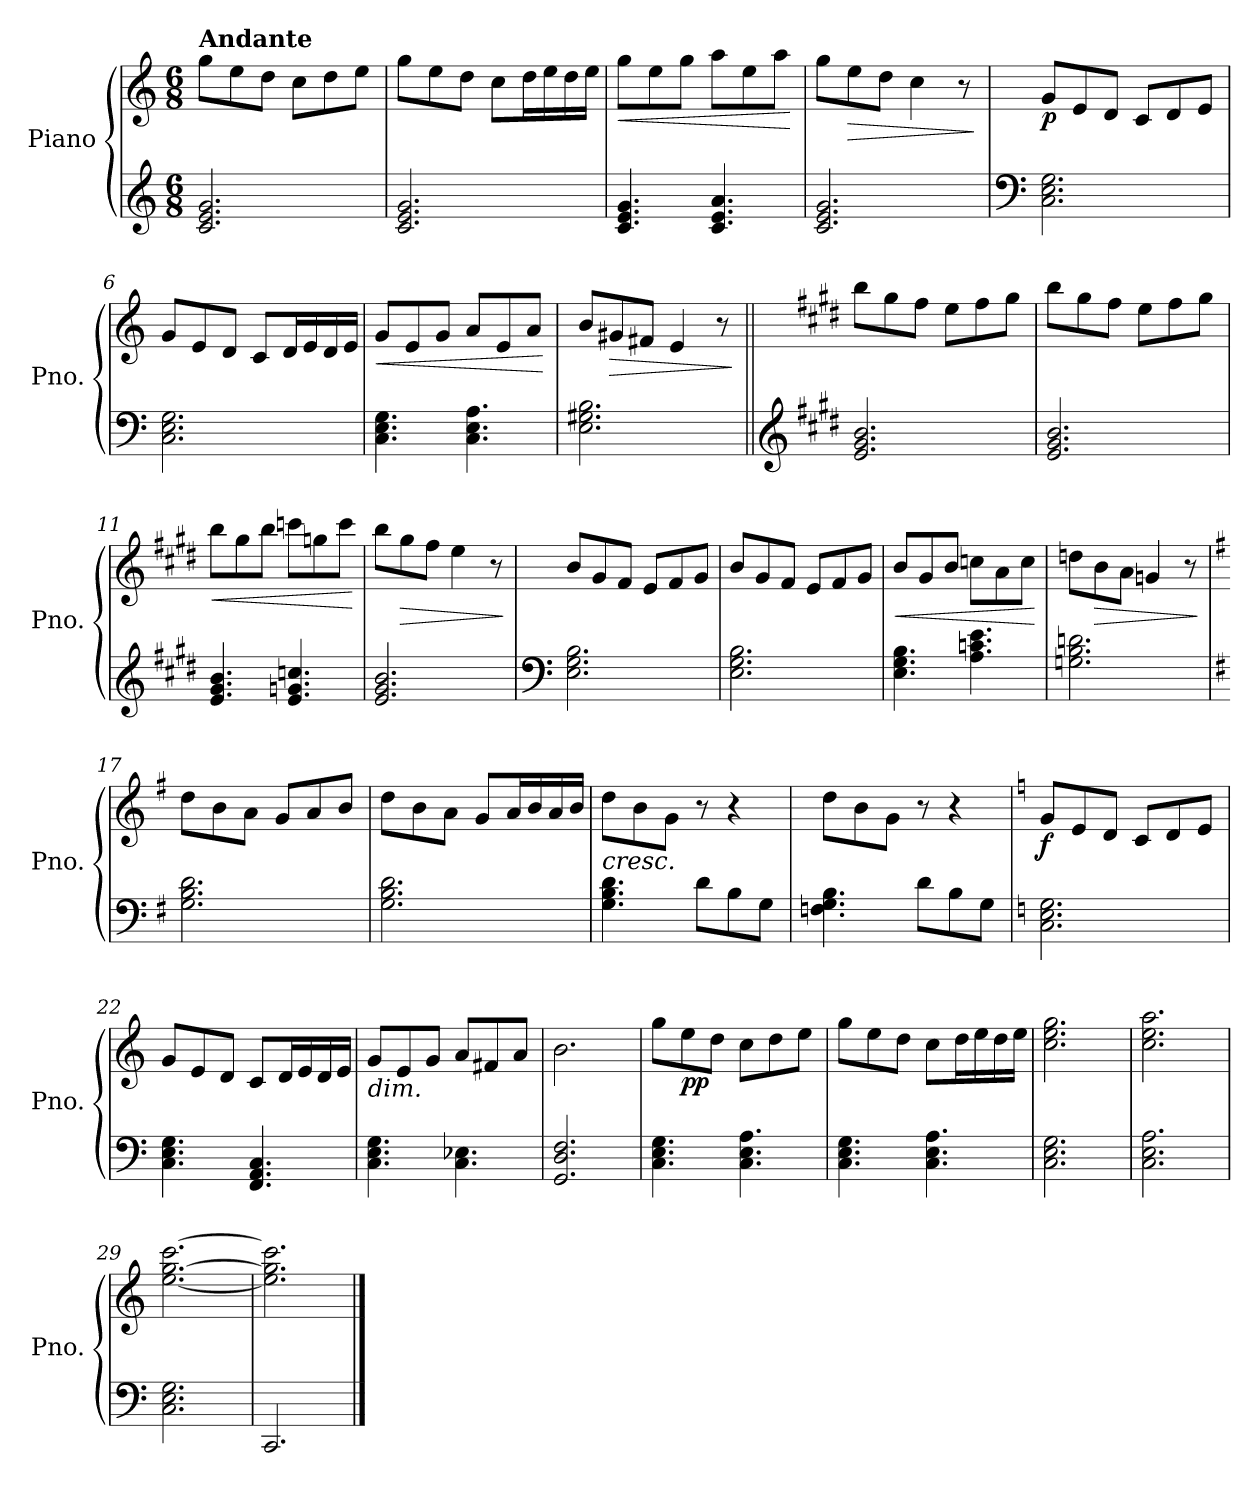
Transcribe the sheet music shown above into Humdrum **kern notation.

**kern	**kern	**dynam
*part1	*part1	*part1
*staff2	*staff1	*staff1/2
*I"Piano	*	*
*I'Pno.	*	*
*clefG2	*clefG2	*
*k[]	*k[]	*
*M6/8	*M6/8	*
=1	=1	=1
!	!LO:TX:a:B:t=Andante	!
2.c/ 2.e/ 2.g/	8gg\L	.
!	!	!LO:DY:b
.	8ee\	other-dynamics
.	8dd\J	.
.	8cc\L	.
.	8dd\	.
.	8ee\J	.
=2	=2	=2
2.c/ 2.e/ 2.g/	8gg\L	.
.	8ee\	.
.	8dd\J	.
.	8cc\L	.
.	16dd\L	.
.	16ee\	.
.	16dd\	.
.	16ee\JJ	.
=3	=3	=3
!	!	!LO:HP:b
4.c/ 4.e/ 4.g/	8gg\L	<
.	8ee\	.
.	8gg\J	.
4.c/ 4.e/ 4.a/	8aa\L	.
.	8ee\	.
.	8aa\J	.
.	.	[
=4	=4	=4
2.c/ 2.e/ 2.g/	8gg\L	.
!	!	!LO:HP:b
.	8ee\	>
.	8dd\J	.
.	4cc\	.
.	8r	.
.	.	]
=5	=5	=5
*clefF4	*	*
!	!	!LO:DY:b
2.C\ 2.E\ 2.G\	8g/L	p
.	8e/	.
.	8d/J	.
.	8c/L	.
.	8d/	.
.	8e/J	.
=6	=6	=6
2.C\ 2.E\ 2.G\	8g/L	.
.	8e/	.
.	8d/J	.
.	8c/L	.
.	16d/L	.
.	16e/	.
.	16d/	.
.	16e/JJ	.
!!LO:LB:g=z
=7	=7	=7
!	!	!LO:HP:b
4.C\ 4.E\ 4.G\	8g/L	<
.	8e/	.
.	8g/J	.
4.C\ 4.E\ 4.A\	8a/L	.
.	8e/	.
.	8a/J	.
.	.	[
=8	=8	=8
2.E\ 2.G#X\ 2.B\	8b/L	.
!	!	!LO:HP:b
.	8g#X/	>
.	8f#X/J	.
.	4e/	.
.	8r	.
.	.	]
=9||	=9||	=9||
*clefG2	*	*
*k[f#c#g#d#]	*k[f#c#g#d#]	*
2.e/ 2.g#/ 2.b/	8bb\L	.
.	8gg#\	.
.	8ff#\J	.
.	8ee\L	.
.	8ff#\	.
.	8gg#\J	.
=10	=10	=10
2.e/ 2.g#/ 2.b/	8bb\L	.
.	8gg#\	.
.	8ff#\J	.
.	8ee\L	.
.	8ff#\	.
.	8gg#\J	.
=11	=11	=11
!	!	!LO:HP:b
4.e/ 4.g#/ 4.b/	8bb\L	<
.	8gg#\	.
.	8bb\J	.
4.e/ 4.gn/ 4.ccn/	8cccn\L	.
.	8ggn\	.
.	8ccc\J	.
.	.	[
=12	=12	=12
2.e/ 2.g#/ 2.b/	8bb\L	.
!	!	!LO:HP:b
.	8gg#\	>
.	8ff#\J	.
.	4ee\	.
.	8r	.
.	.	]
!!LO:LB:g=z
=13	=13	=13
*clefF4	*	*
2.E\ 2.G#\ 2.B\	8b/L	.
.	8g#/	.
.	8f#/J	.
.	8e/L	.
.	8f#/	.
.	8g#/J	.
=14	=14	=14
2.E\ 2.G#\ 2.B\	8b/L	.
.	8g#/	.
.	8f#/J	.
.	8e/L	.
.	8f#/	.
.	8g#/J	.
=15	=15	=15
!	!	!LO:HP:b
4.E\ 4.G#\ 4.B\	8b/L	<
.	8g#/	.
.	8b/J	.
4.A\ 4.cn\ 4.e\	8ccn\L	.
.	8a\	.
.	8cc\J	.
.	.	[
=16	=16	=16
2.Gn\ 2.B\ 2.dn\	8ddn\L	.
!	!	!LO:HP:b
.	8b\	>
.	8a\J	.
.	4gn/	.
.	8r	.
.	.	]
=17	=17	=17
*k[f#]	*k[f#]	*
2.G\ 2.B\ 2.d\	8dd\L	.
.	8b\	.
.	8a\J	.
.	8g/L	.
.	8a/	.
.	8b/J	.
=18	=18	=18
2.G\ 2.B\ 2.d\	8dd\L	.
.	8b\	.
.	8a\J	.
.	8g/L	.
.	16a/L	.
.	16b/	.
.	16a/	.
.	16b/JJ	.
!!LO:LB:g=z
=19	=19	=19
!	!LO:TX:b:i:t=cresc.	!
4.G\ 4.B\ 4.d\	8dd\L	.
.	8b\	.
.	8g\J	.
8d\L	8r	.
8B\	4r	.
8G\J	.	.
=20	=20	=20
4.Fn\ 4.G\ 4.B\	8dd\L	.
.	8b\	.
.	8g\J	.
8d\L	8r	.
8B\	4r	.
8G\J	.	.
=21	=21	=21
*k[]	*k[]	*
!	!	!LO:DY:b
2.C\ 2.E\ 2.G\	8g/L	f
.	8e/	.
.	8d/J	.
.	8c/L	.
.	8d/	.
.	8e/J	.
=22	=22	=22
4.C\ 4.E\ 4.G\	8g/L	.
.	8e/	.
.	8d/J	.
4.FF/ 4.AA/ 4.C/	8c/L	.
.	16d/L	.
.	16e/	.
.	16d/	.
.	16e/JJ	.
=23	=23	=23
!	!LO:TX:b:i:t=dim.	!
4.C\ 4.E\ 4.G\	8g/L	.
.	8e/	.
.	8g/J	.
4.C\ 4.E-X\	8a/L	.
.	8f#X/	.
.	8a/J	.
=24	=24	=24
2.GG/ 2.D/ 2.F/	2.b\	.
!!LO:LB:g=z
=25	=25	=25
4.C\ 4.E\ 4.G\	8gg\L	.
!	!	!LO:DY:b
.	8ee\	pp
.	8dd\J	.
4.C\ 4.E\ 4.A\	8cc\L	.
.	8dd\	.
.	8ee\J	.
=26	=26	=26
4.C\ 4.E\ 4.G\	8gg\L	.
.	8ee\	.
.	8dd\J	.
4.C\ 4.E\ 4.A\	8cc\L	.
.	16dd\L	.
.	16ee\	.
.	16dd\	.
.	16ee\JJ	.
=27	=27	=27
2.C\ 2.E\ 2.G\	2.cc\ 2.ee\ 2.gg\	.
=28	=28	=28
2.C\ 2.E\ 2.A\	2.cc\ 2.ee\ 2.aa\	.
=29	=29	=29
2.C\ 2.E\ 2.G\	[2.ee\ [2.gg\ [2.ccc\	.
=30	=30	=30
2.CC/	2.ee\] 2.gg\] 2.ccc\]	.
==	==	==
*-	*-	*-
